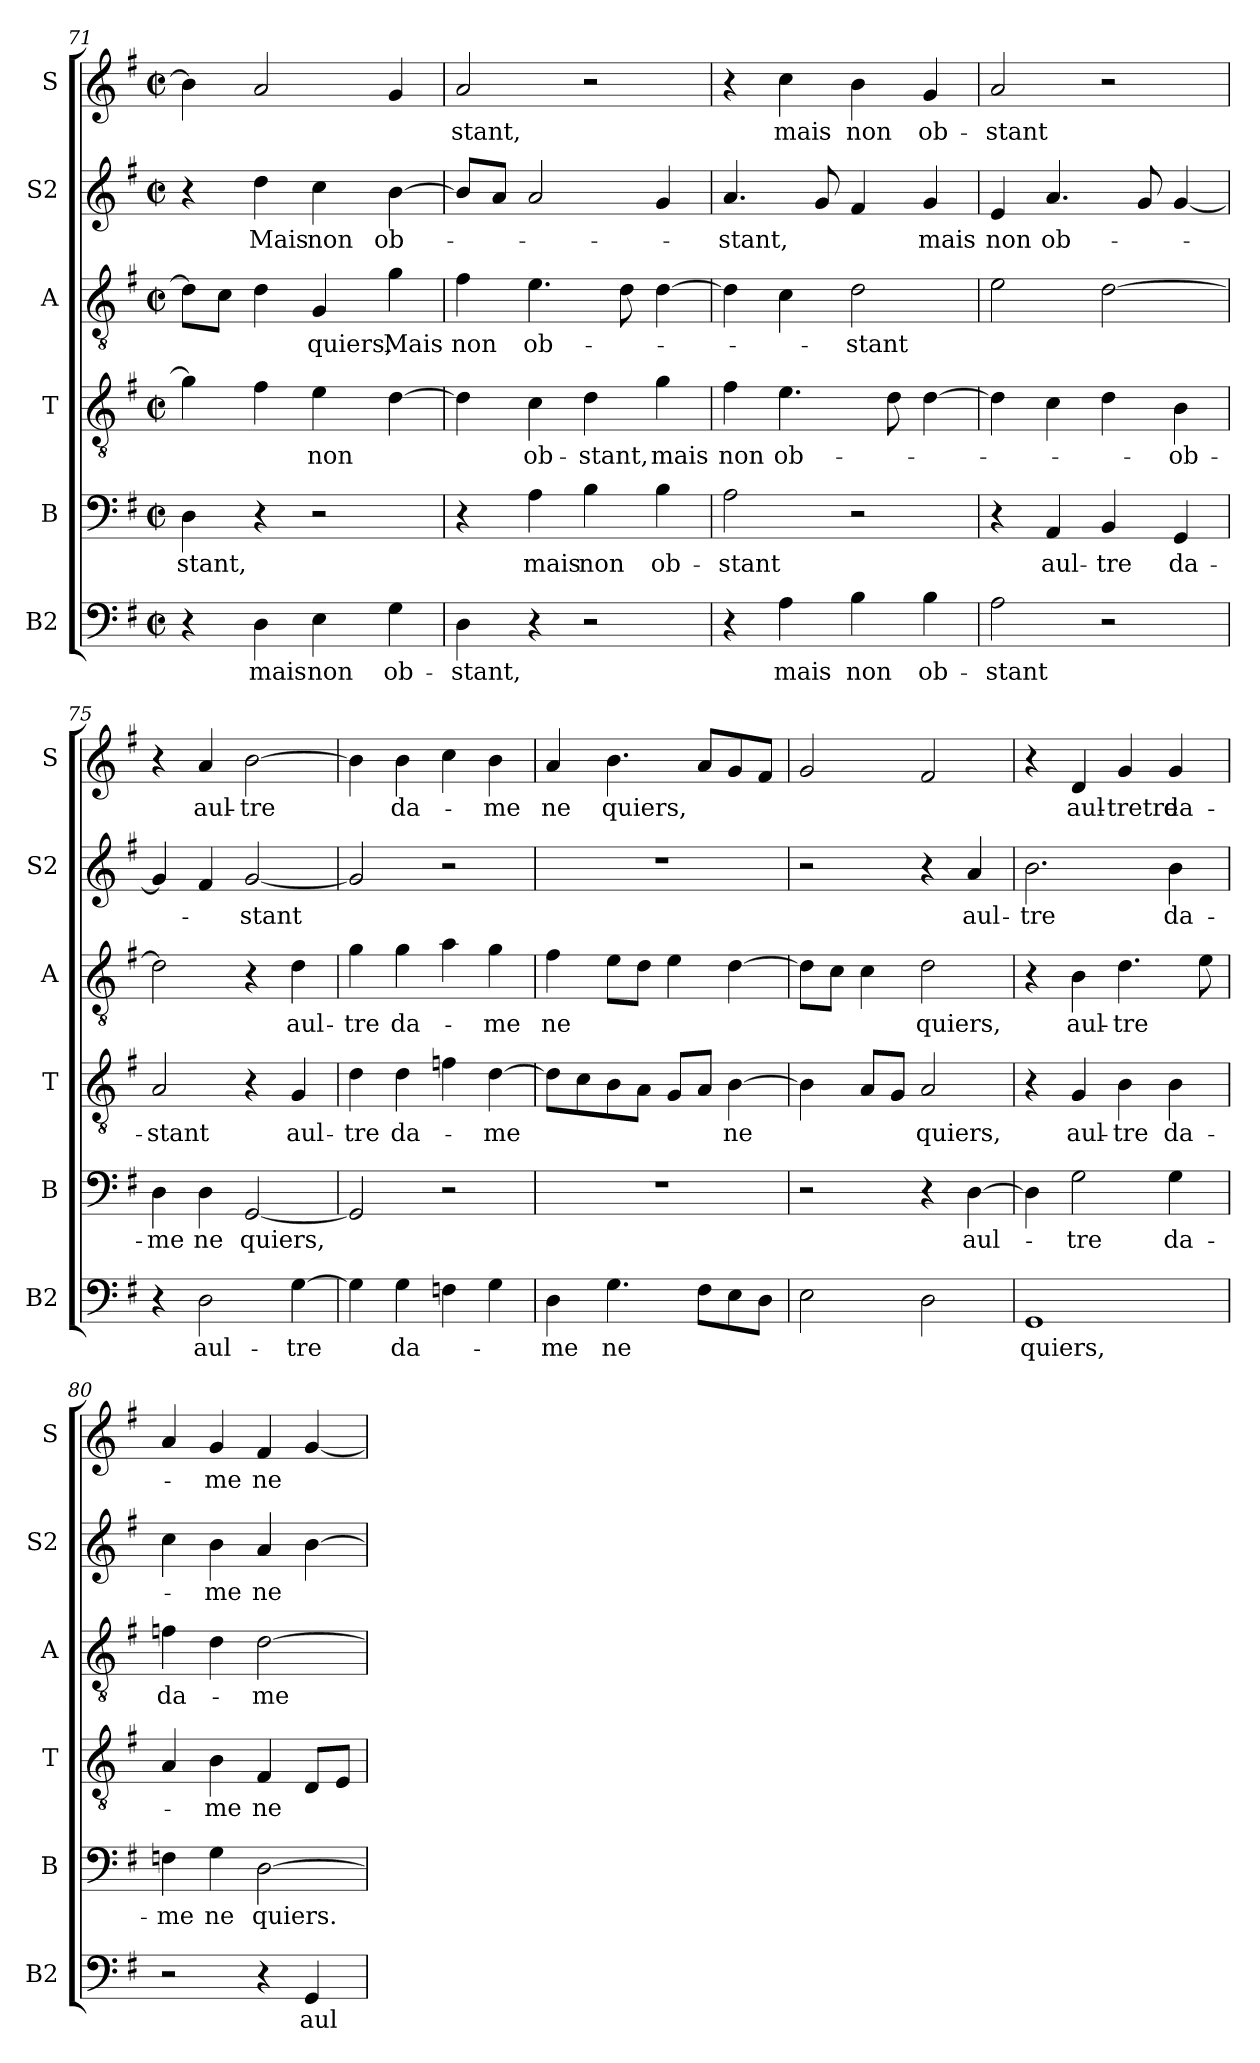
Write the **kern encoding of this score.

**kern	**text	**kern	**text	**kern	**text	**kern	**text	**kern	**text	**kern	**text
*part6	*part6	*part5	*part5	*part4	*part4	*part3	*part3	*part2	*part2	*part1	*part1
*staff6	*staff6	*staff5	*staff5	*staff4	*staff4	*staff3	*staff3	*staff2	*staff2	*staff1	*staff1
*I"B2	*	*I"B	*	*I"T	*	*I"A	*	*I"S2	*	*I"S	*
*I'B2	*	*I'B	*	*I'T	*	*I'A	*	*I'S2	*	*I'S	*
*clefF4	*	*clefF4	*	*clefGv2	*	*clefGv2	*	*clefG2	*	*clefG2	*
*k[f#]	*	*k[f#]	*	*k[f#]	*	*k[f#]	*	*k[f#]	*	*k[f#]	*
*M2/2	*	*M2/2	*	*M2/2	*	*M2/2	*	*M2/2	*	*M2/2	*
*met(c|)	*	*met(c|)	*	*met(c|)	*	*met(c|)	*	*met(c|)	*	*met(c|)	*
=71	=71	=71	=71	=71	=71	=71	=71	=71	=71	=71	=71
!	!	!	!LO:LY:b	!	!	!	!	!	!	!	!
4r	.	4D\	-stant,	4g\]	.	8d\L]	.	4r	.	4b\]	.
.	.	.	.	.	.	8c\J	.	.	.	.	.
!	!LO:LY:b	!	!	!	!	!	!	!	!LO:LY:b	!	!
4D\	mais	4r	.	4f#\	.	4d\	.	4dd\	Mais	2a/	.
!	!LO:LY:b	!	!	!	!LO:LY:b	!	!LO:LY:b	!	!LO:LY:b	!	!
4E\	non	2r	.	4e\	non	4G/	-quiers,	4cc\	non	.	.
!	!LO:LY:b	!	!	!	!	!	!LO:LY:b	!	!LO:LY:b	!	!
4G\	ob-	.	.	[4d\	.	4g\	Mais	[4b\	ob-	4g/	.
!!LO:LB:g=z
=72	=72	=72	=72	=72	=72	=72	=72	=72	=72	=72	=72
!	!LO:LY:b	!	!	!	!	!	!LO:LY:b	!	!	!	!LO:LY:b
4D\	-stant,	4r	.	4d\]	.	4f#\	non	8b/L]	.	2a/	-stant,
.	.	.	.	.	.	.	.	8a/J	.	.	.
!	!	!	!LO:LY:b	!	!LO:LY:b	!	!LO:LY:b	!	!	!	!
4r	.	4A\	mais	4c\	ob-	4.e\	ob-	2a/	.	.	.
!	!	!	!LO:LY:b	!	!LO:LY:b	!	!	!	!	!	!
2r	.	4B\	non	4d\	-stant,	.	.	.	.	2r	.
.	.	.	.	.	.	8d\	.	.	.	.	.
!	!	!	!LO:LY:b	!	!LO:LY:b	!	!	!	!	!	!
.	.	4B\	ob-	4g\	mais	[4d\	.	4g/	.	.	.
=73	=73	=73	=73	=73	=73	=73	=73	=73	=73	=73	=73
!	!	!	!LO:LY:b	!	!LO:LY:b	!	!	!	!LO:LY:b	!	!
4r	.	2A\	-stant	4f#\	non	4d\]	.	4.a/	-stant,	4r	.
!	!LO:LY:b	!	!	!	!LO:LY:b	!	!	!	!	!	!LO:LY:b
4A\	mais	.	.	4.e\	ob-	4c\	.	.	.	4cc\	mais
.	.	.	.	.	.	.	.	8g/	.	.	.
!	!LO:LY:b	!	!	!	!	!	!LO:LY:b	!	!	!	!LO:LY:b
4B\	non	2r	.	.	.	2d\	-stant	4f#/	.	4b\	non
.	.	.	.	8d\	.	.	.	.	.	.	.
!	!LO:LY:b	!	!	!	!	!	!	!	!LO:LY:b	!	!LO:LY:b
4B\	ob-	.	.	[4d\	.	.	.	4g/	mais	4g/	ob-
=74	=74	=74	=74	=74	=74	=74	=74	=74	=74	=74	=74
!	!LO:LY:b	!	!	!	!	!	!	!	!LO:LY:b	!	!LO:LY:b
2A\	-stant	4r	.	4d\]	.	2e\	.	4e/	non	2a/	-stant
!	!	!	!LO:LY:b	!	!	!	!	!	!LO:LY:b	!	!
.	.	4AA/	aul-	4c\	.	.	.	4.a/	ob-	.	.
!	!	!	!LO:LY:b	!	!	!	!	!	!	!	!
2r	.	4BB/	-tre	4d\	.	[2d\	.	.	.	2r	.
.	.	.	.	.	.	.	.	8g/	.	.	.
!	!	!	!LO:LY:b	!	!LO:LY:b	!	!	!	!	!	!
.	.	4GG/	da-	4B\	-ob-	.	.	[4g/	.	.	.
=75	=75	=75	=75	=75	=75	=75	=75	=75	=75	=75	=75
!	!	!	!LO:LY:b	!	!LO:LY:b	!	!	!	!	!	!
4r	.	4D\	-me	2A/	-stant	2d\]	.	4g/]	.	4r	.
!	!LO:LY:b	!	!LO:LY:b	!	!	!	!	!	!	!	!LO:LY:b
2D\	aul-	4D\	ne	.	.	.	.	4f#/	.	4a/	aul-
!	!	!	!LO:LY:b	!	!	!	!	!	!LO:LY:b	!	!LO:LY:b
.	.	[2GG/	quiers,	4r	.	4r	.	[2g/	-stant	[2b\	-tre
!	!LO:LY:b	!	!	!	!LO:LY:b	!	!LO:LY:b	!	!	!	!
[4G\	-tre	.	.	4G/	aul-	4d\	aul-	.	.	.	.
!!LO:PB:g=z
=76	=76	=76	=76	=76	=76	=76	=76	=76	=76	=76	=76
!	!	!	!	!	!LO:LY:b	!	!LO:LY:b	!	!	!	!
4G\]	.	2GG/]	.	4d\	-tre	4g\	-tre	2g/]	.	4b\]	.
!	!LO:LY:b	!	!	!	!LO:LY:b	!	!LO:LY:b	!	!	!	!LO:LY:b
4G\	da-	.	.	4d\	da-	4g\	da-	.	.	4b\	da-
4Fn\	.	2r	.	4fn\	.	4a\	.	2r	.	4cc\	.
!	!	!	!	!	!LO:LY:b	!	!LO:LY:b	!	!	!	!LO:LY:b
4G\	.	.	.	[4d\	-me	4g\	-me	.	.	4b\	-me
=77	=77	=77	=77	=77	=77	=77	=77	=77	=77	=77	=77
!	!LO:LY:b	!	!	!	!	!	!LO:LY:b	!	!	!	!LO:LY:b
4D\	-me	1r	.	8d\L]	.	4f#\	ne	1r	.	4a/	ne
.	.	.	.	8c\	.	.	.	.	.	.	.
!	!LO:LY:b	!	!	!	!	!	!	!	!	!	!LO:LY:b
4.G\	ne	.	.	8B\	.	8e\L	.	.	.	4.b\	quiers,
.	.	.	.	8A\J	.	8d\J	.	.	.	.	.
.	.	.	.	8G/L	.	4e\	.	.	.	.	.
8F#\L	.	.	.	8A/J	.	.	.	.	.	8a/L	.
!	!	!	!	!	!LO:LY:b	!	!	!	!	!	!
8E\	.	.	.	[4B\	ne	[4d\	.	.	.	8g/	.
8D\J	.	.	.	.	.	.	.	.	.	8f#/J	.
=78	=78	=78	=78	=78	=78	=78	=78	=78	=78	=78	=78
2E\	.	2r	.	4B\]	.	8d\L]	.	2r	.	2g/	.
.	.	.	.	.	.	8c\J	.	.	.	.	.
.	.	.	.	8A/L	.	4c\	.	.	.	.	.
.	.	.	.	8G/J	.	.	.	.	.	.	.
!	!	!	!	!	!LO:LY:b	!	!LO:LY:b	!	!	!	!
2D\	.	4r	.	2A/	quiers,	2d\	quiers,	4r	.	2f#/	.
!	!	!	!LO:LY:b	!	!	!	!	!	!LO:LY:b	!	!
.	.	[4D\	aul-	.	.	.	.	4a/	aul-	.	.
=79	=79	=79	=79	=79	=79	=79	=79	=79	=79	=79	=79
!	!LO:LY:b	!	!	!	!	!	!	!	!LO:LY:b	!	!
1GG	quiers,	4D\]	.	4r	.	4r	.	2.b\	-tre	4r	.
!	!	!	!LO:LY:b	!	!LO:LY:b	!	!LO:LY:b	!	!	!	!LO:LY:b
.	.	2G\	-tre	4G/	aul-	4B\	aul-	.	.	4d/	aul-
!	!	!	!	!	!LO:LY:b	!	!LO:LY:b	!	!	!	!LO:LY:b
.	.	.	.	4B\	-tre	4.d\	-tre	.	.	4g/	-tretre
!	!	!	!LO:LY:b	!	!LO:LY:b	!	!	!	!LO:LY:b	!	!LO:LY:b
.	.	4G\	da-	4B\	da-	.	.	4b\	da-	4g/	da-
.	.	.	.	.	.	8e\	.	.	.	.	.
=80	=80	=80	=80	=80	=80	=80	=80	=80	=80	=80	=80
!	!	!	!LO:LY:b	!	!	!	!LO:LY:b	!	!	!	!
2r	.	4Fn\	-me	4A/	.	4fn\	da-	4cc\	.	4a/	.
!	!	!	!LO:LY:b	!	!LO:LY:b	!	!	!	!LO:LY:b	!	!LO:LY:b
.	.	4G\	ne	4B\	-me	4d\	.	4b\	-me	4g/	-me
!	!	!	!LO:LY:b	!	!LO:LY:b	!	!LO:LY:b	!	!LO:LY:b	!	!LO:LY:b
4r	.	[2D\	quiers.	4F#/	ne	[2d\	-me	4a/	ne	4f#/	ne
!	!LO:LY:b	!	!	!	!	!	!	!	!	!	!
4GG/	aul-	.	.	8D/L	.	.	.	[4b\	.	[4g/	.
.	.	.	.	8E/J	.	.	.	.	.	.	.
=	=	=	=	=	=	=	=	=	=	=	=
*-	*-	*-	*-	*-	*-	*-	*-	*-	*-	*-	*-
